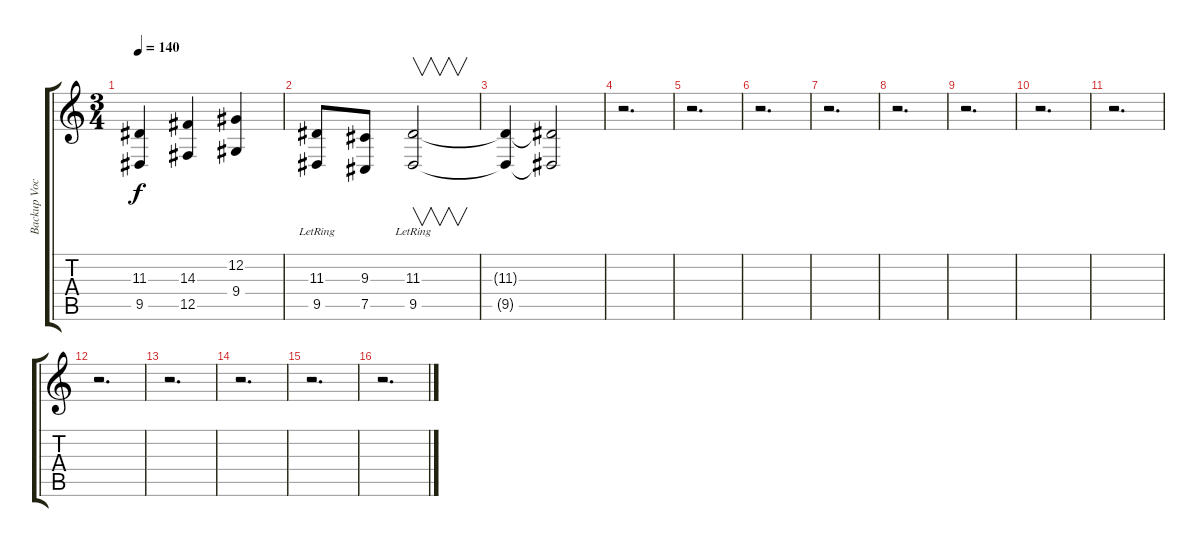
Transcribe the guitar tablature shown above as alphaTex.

\track ("Backup Vocals" "Backup Voc") {instrument pad1newage}
\staff {score tabs}
\tuning (Db4 Ab3 E3 B2 Gb2 Db2) {hide}
\ts (3 4)
\tempo 140
\clef g2
\ks c
(11.3 9.5).4{dy f} (14.3 12.5).4 (12.2 9.4).4 |
(11.3{lr} 9.5{lr}).8 (9.3 7.5).8 (11.3{lr} 9.5{lr}).2{v} |
(11.3{t} 9.5{t}).4 (11.3{t} 9.5{t}).2 |
r.2{d} |
r.2{d} |
r.2{d} |
r.2{d} |
r.2{d} |
r.2{d} |
r.2{d} |
r.2{d} |
r.2{d} |
r.2{d} |
r.2{d} |
r.2{d} |
r.2{d}
